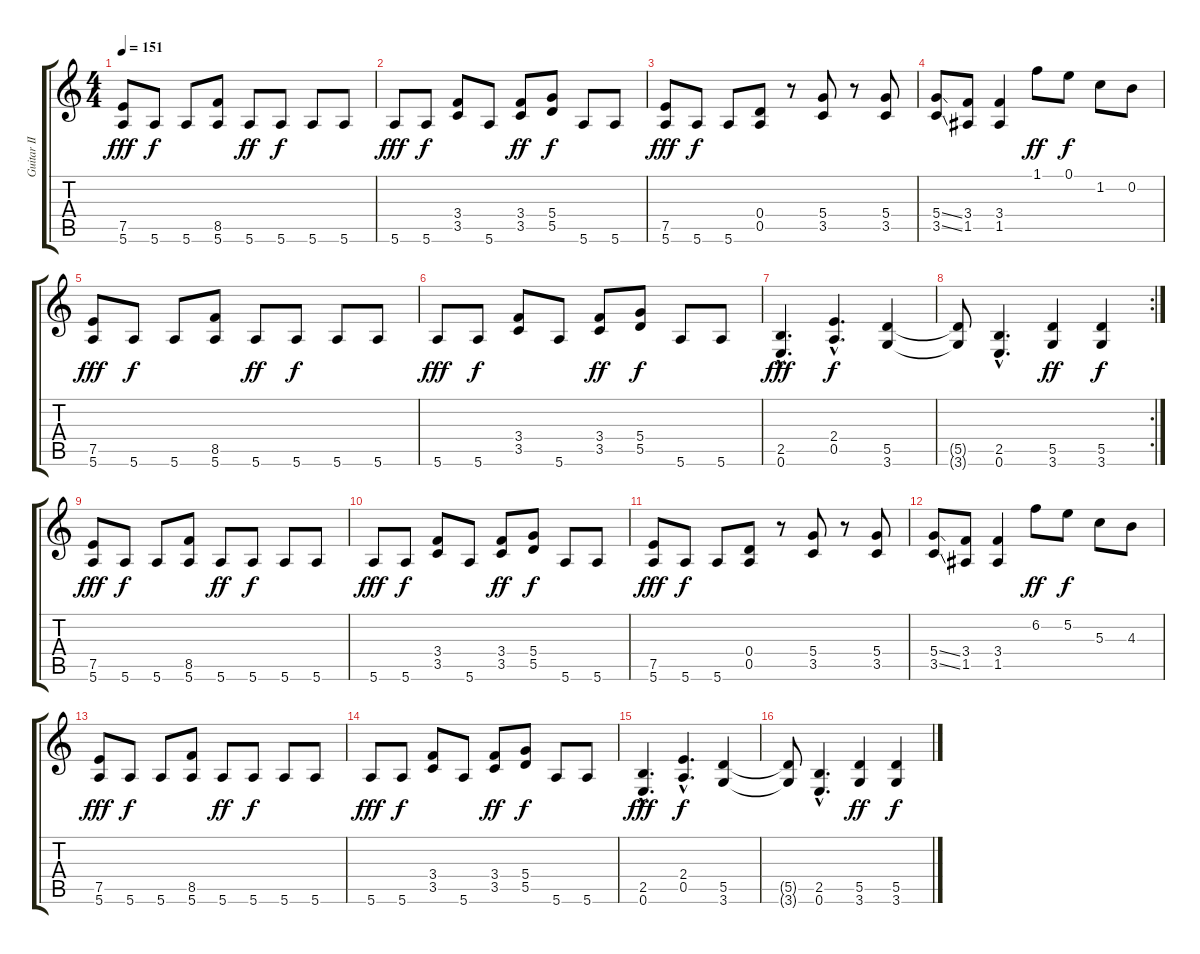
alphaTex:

\track ("Guitar II" "Guitar II") {instrument distortionguitar}
\staff {score tabs}
\tuning (E4 B3 G3 D3 A2 E2) {hide}
\ts (4 4)
\tempo 151
\clef g2
\ks c
(7.5 5.6).8{dy fff} 5.6.8{dy f} 5.6.8 (8.5 5.6).8 5.6.8{dy ff} 5.6.8{dy f} 5.6.8 5.6.8 |
5.6.8{dy fff} 5.6.8{dy f} (3.4 3.5).8 5.6.8 (3.4 3.5).8{dy ff} (5.4 5.5).8{dy f} 5.6.8 5.6.8 |
(7.5 5.6).8{dy fff} 5.6.8{dy f} 5.6.8 (0.4 0.5).8 r.8 (5.4 3.5).8 r.8 (5.4 3.5).8 |
(5.4{ss} 3.5{ss}).8 (3.4 1.5).8 (3.4 1.5).4 1.1.8{dy ff} 0.1.8{dy f} 1.2.8 0.2.8 |
(7.5 5.6).8{dy fff} 5.6.8{dy f} 5.6.8 (8.5 5.6).8 5.6.8{dy ff} 5.6.8{dy f} 5.6.8 5.6.8 |
5.6.8{dy fff} 5.6.8{dy f} (3.4 3.5).8 5.6.8 (3.4 3.5).8{dy ff} (5.4 5.5).8{dy f} 5.6.8 5.6.8 |
(2.5{hac} 0.6{hac}).4{d dy fff} (2.4{hac} 0.5{hac}).4{d dy f} (5.5 3.6).4 |
\rc 2
(5.5{t} 3.6{t}).8 (2.5{hac} 0.6{hac}).4{d} (5.5 3.6).4{dy ff} (5.5 3.6).4{dy f} |
(7.5 5.6).8{dy fff} 5.6.8{dy f} 5.6.8 (8.5 5.6).8 5.6.8{dy ff} 5.6.8{dy f} 5.6.8 5.6.8 |
5.6.8{dy fff} 5.6.8{dy f} (3.4 3.5).8 5.6.8 (3.4 3.5).8{dy ff} (5.4 5.5).8{dy f} 5.6.8 5.6.8 |
(7.5 5.6).8{dy fff} 5.6.8{dy f} 5.6.8 (0.4 0.5).8 r.8 (5.4 3.5).8 r.8 (5.4 3.5).8 |
(5.4{ss} 3.5{ss}).8 (3.4 1.5).8 (3.4 1.5).4 6.2.8{dy ff} 5.2.8{dy f} 5.3.8 4.3.8 |
(7.5 5.6).8{dy fff} 5.6.8{dy f} 5.6.8 (8.5 5.6).8 5.6.8{dy ff} 5.6.8{dy f} 5.6.8 5.6.8 |
5.6.8{dy fff} 5.6.8{dy f} (3.4 3.5).8 5.6.8 (3.4 3.5).8{dy ff} (5.4 5.5).8{dy f} 5.6.8 5.6.8 |
(2.5{hac} 0.6{hac}).4{d dy fff} (2.4{hac} 0.5{hac}).4{d dy f} (5.5 3.6).4 |
(5.5{t} 3.6{t}).8 (2.5{hac} 0.6{hac}).4{d} (5.5 3.6).4{dy ff} (5.5 3.6).4{dy f}
